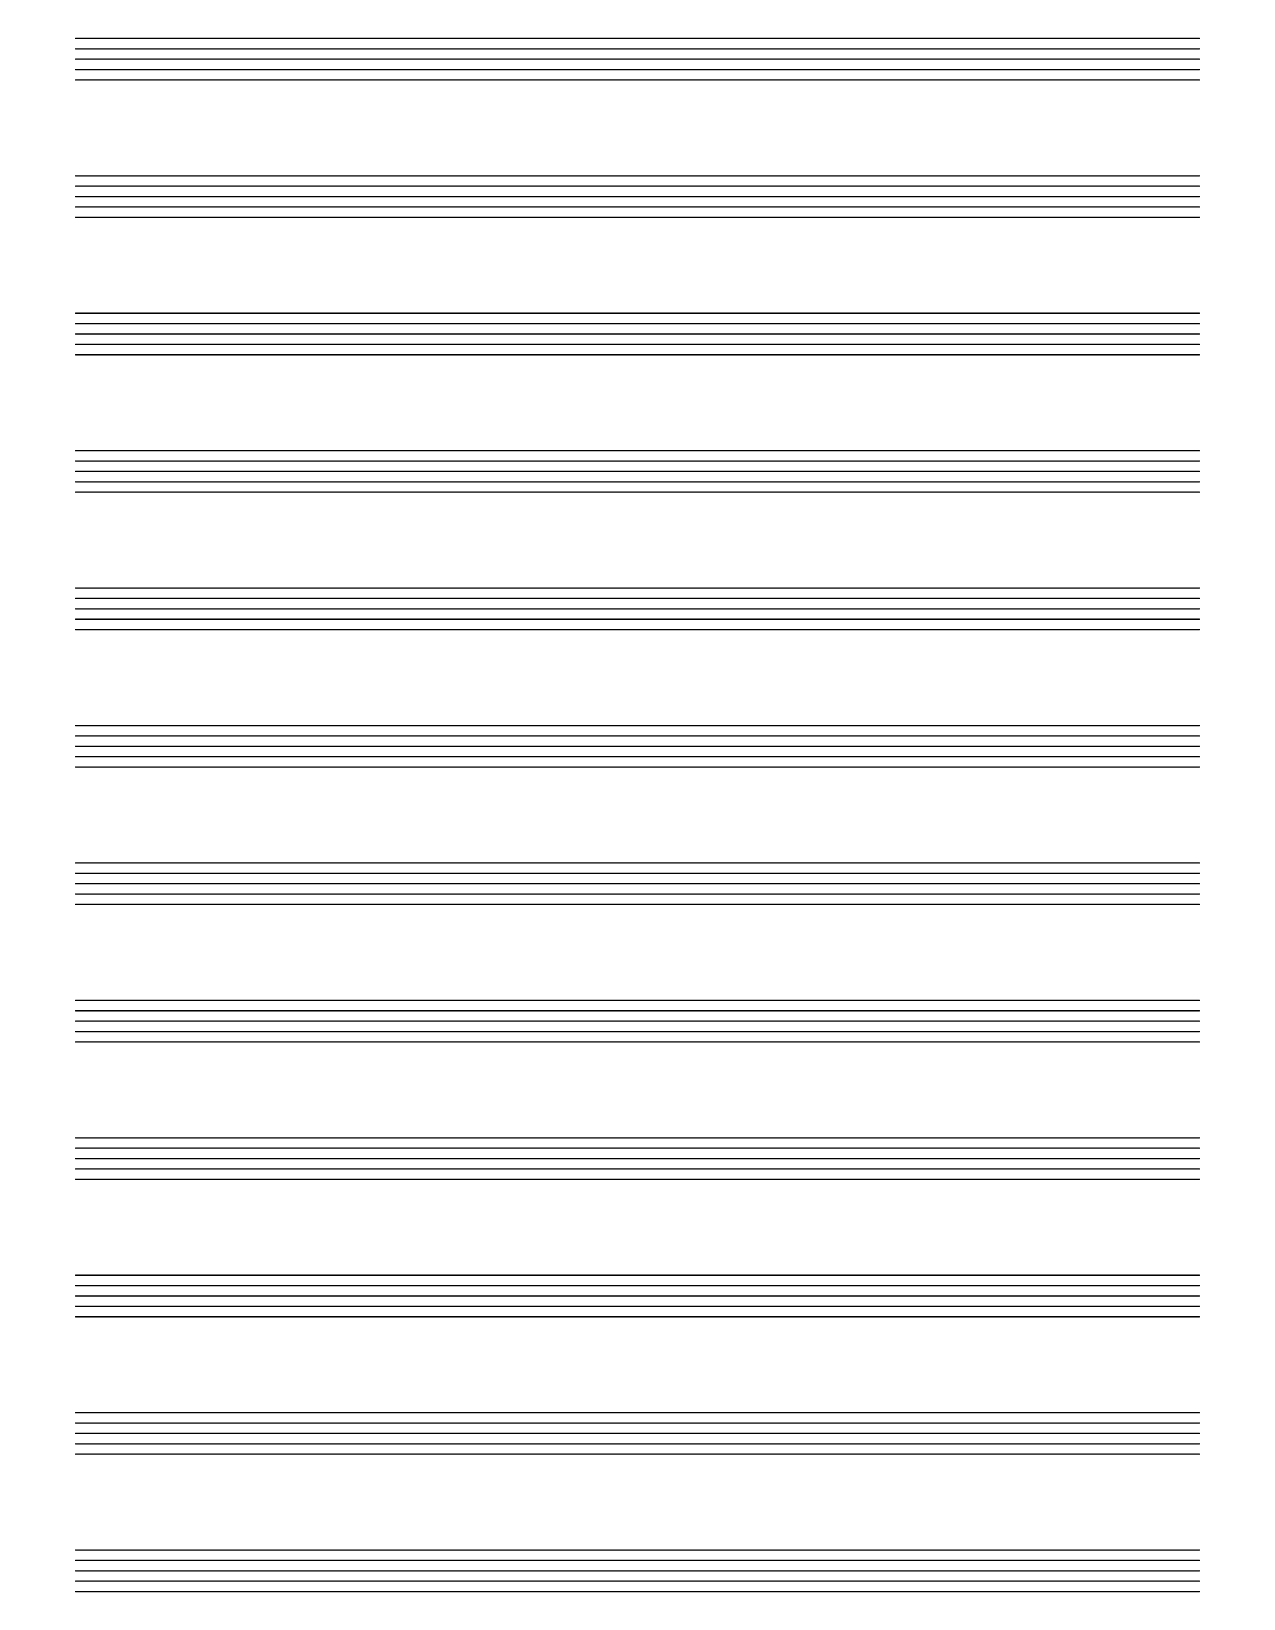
%% Do not edit this file; it is auto-generated from LSR http://lsr.dsi.unimi.it
%% This file is in the public domain.
\version "2.11.64"

\header {
  lsrtags = "staff-notation, editorial-annotations, contexts-and-engravers, paper-and-layout"

  texidoces = "
Para crear pentagramas en blanco, genere compases vacíos y después
elimine el grabador de números de compás
@code{Bar_number_engraver} del contexto @code{Score}, y los
grabadores de la indicación de compás
@code{Time_signature_engraver}, de la clave @code{Clef_engraver} y
de los compases @code{Bar_engraver} del contexto de @code{Staff}.

"
  doctitlees = "Crear pentagramas en blanco"

  texidoc = "
To create blank staves, generate empty measures then remove the
@code{Bar_number_engraver} from the @code{Score} context, and the
@code{Time_signature_engraver}, @code{Clef_engraver} and
@code{Bar_engraver} from the @code{Staff} context. 

"
  doctitle = "Creating blank staves"
} % begin verbatim

#(set-global-staff-size 20)

\score {
  { 
    \repeat unfold 12 { s1 \break } 
  }
  \layout {
    indent = 0\in
    \context {
      \Staff
      \remove "Time_signature_engraver"
      \remove "Clef_engraver"
      \remove "Bar_engraver"
    }
    \context {
      \Score
      \remove "Bar_number_engraver"
    }
  }
}

\paper {
  #(set-paper-size "letter")
  ragged-last-bottom = ##f
  line-width = 7.5\in
  left-margin = 0.5\in
  bottom-margin = 0.25\in
  top-margin = 0.25\in
}
